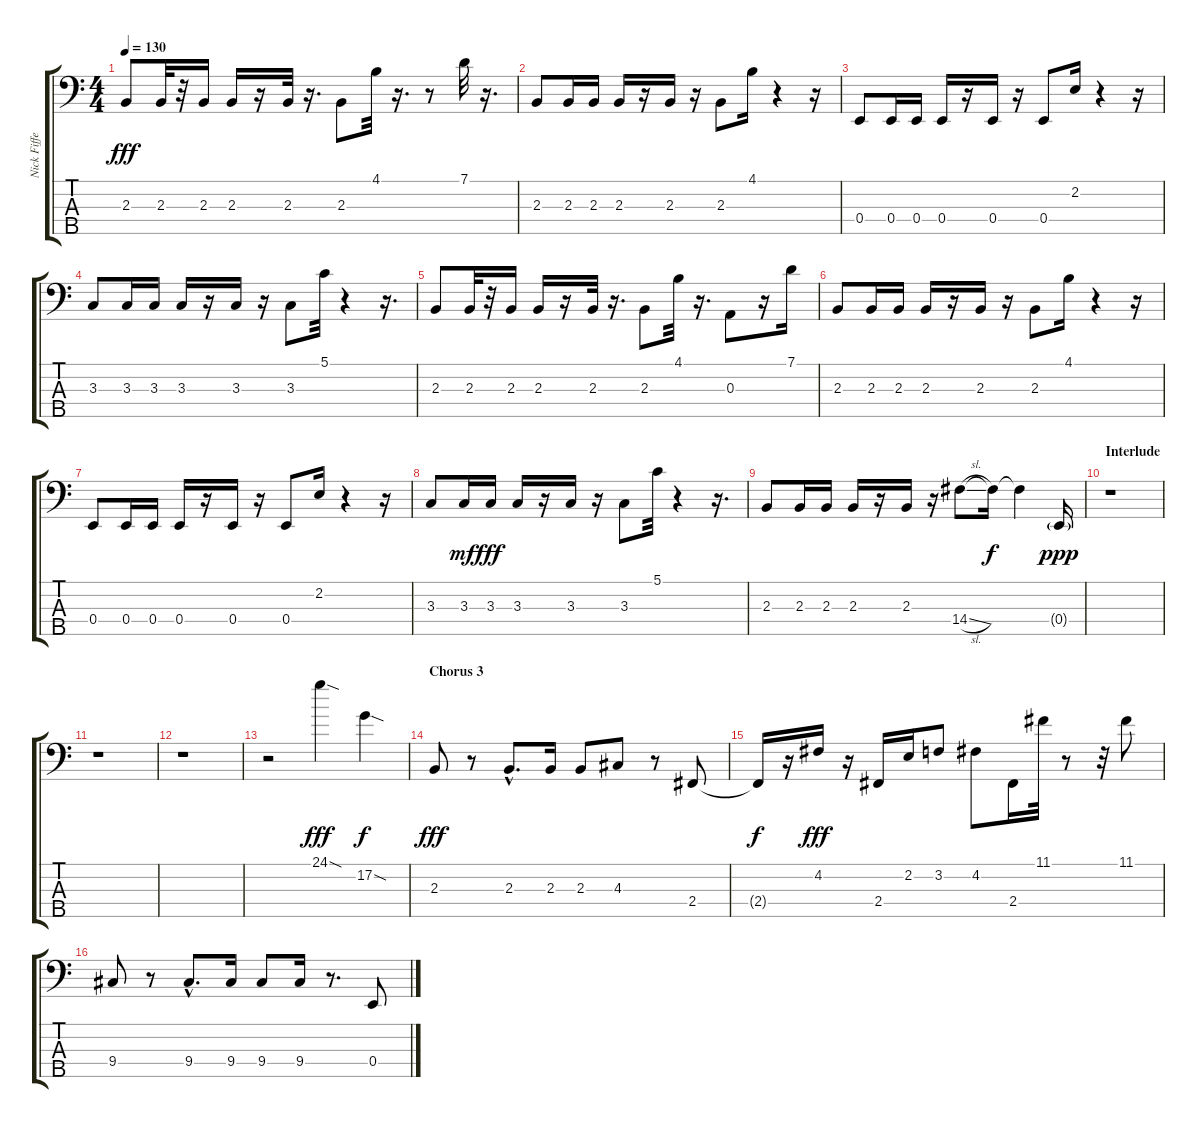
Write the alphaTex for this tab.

\track ("Nick Fiffe - Bass" "Nick Fiffe") {instrument electricbassfinger}
\staff {score tabs}
\tuning (G2 D2 A1 E1 B0) {hide}
\ts (4 4)
\tempo 130
\clef f4
\ks c
2.3.8{dy fff instrument electricbassfinger} 2.3.32 r.32 2.3.16 2.3.16 r.16 2.3.32 r.16{d} 2.3.8 4.1.32{instrument slapbass1} r.16{d} r.8 7.1.32 r.16{d} |
2.3.8{instrument electricbassfinger} 2.3.16 2.3.16 2.3.16 r.16 2.3.16 r.16 2.3.8 4.1.16{instrument slapbass1} r.4 r.16 |
0.4.8{instrument electricbassfinger} 0.4.16 0.4.16 0.4.16 r.16 0.4.16 r.16 0.4.8 2.2.16{instrument slapbass1} r.4 r.16 |
3.3.8{instrument electricbassfinger} 3.3.16 3.3.16 3.3.16 r.16 3.3.16 r.16 3.3.8 5.1.32{instrument slapbass1} r.4 r.16{d} |
2.3.8{instrument electricbassfinger} 2.3.32 r.32 2.3.16 2.3.16 r.16 2.3.32 r.16{d} 2.3.8 4.1.32{instrument slapbass1} r.16{d} 0.3.8{instrument electricbassfinger} r.16 7.1.16{instrument slapbass1} |
2.3.8{instrument electricbassfinger} 2.3.16 2.3.16 2.3.16 r.16 2.3.16 r.16 2.3.8 4.1.16{instrument slapbass1} r.4 r.16 |
0.4.8{instrument electricbassfinger} 0.4.16 0.4.16 0.4.16 r.16 0.4.16 r.16 0.4.8 2.2.16{instrument slapbass1} r.4 r.16 |
3.3.8{instrument electricbassfinger} 3.3.16{dy mf} 3.3.16{dy fff} 3.3.16 r.16 3.3.16 r.16 3.3.8 5.1.32{instrument slapbass1} r.4 r.16{d} |
2.3.8{instrument electricbassfinger} 2.3.16 2.3.16 2.3.16 r.16 2.3.16 r.16 14.4{sl}.8 14.4{t}.16{dy f} 14.4{t}.4 0.4{g}.16{dy ppp} |
\section ("" "Interlude")
r.1 |
r.1 |
r.1 |
r.2 24.1{sod}.4{dy fff instrument electricbassfinger} 17.2{sod}.4{dy f} |
\section ("" "Chorus 3")
2.3.8{dy fff} r.8 2.3{hac}.8{d} 2.3.16 2.3.8 4.3.8 r.8 2.4.8 |
2.4{t}.16{dy f} r.16 4.2.16{dy fff} r.16 2.4.16 2.2.16 3.2.8 4.2.8 2.4.16 11.1.32{instrument slapbass1} r.8 r.32 11.1.8 |
9.4.8{instrument electricbassfinger} r.8 9.4{hac}.8{d} 9.4.16 9.4.8 9.4.16 r.8{d} 0.4.8
